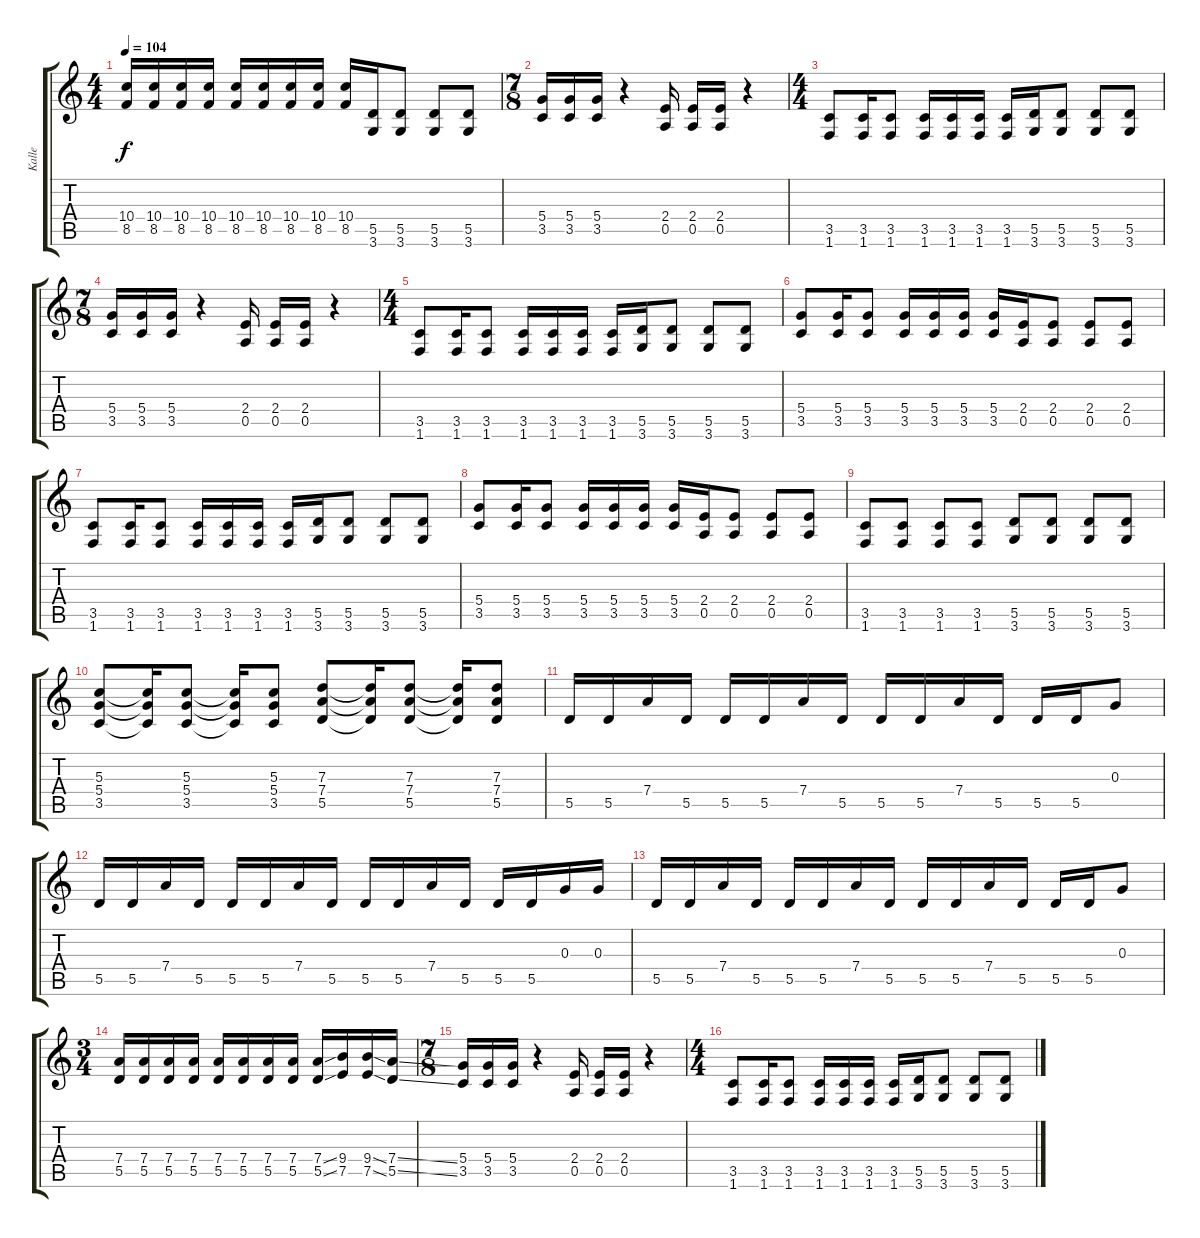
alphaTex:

\track ("Kalle" "Kalle") {instrument distortionguitar}
\staff {score tabs}
\tuning (E4 B3 G3 D3 A2 E2) {hide}
\ts (4 4)
\tempo 104
\clef g2
\ks c
(10.4 8.5).16{dy f} (10.4 8.5).16 (10.4 8.5).16 (10.4 8.5).16 (10.4 8.5).16 (10.4 8.5).16 (10.4 8.5).16 (10.4 8.5).16 (10.4 8.5).16 (5.5 3.6).16 (5.5 3.6).8 (5.5 3.6).8 (5.5 3.6).8 |
\ts (7 8)
(5.4 3.5).16 (5.4 3.5).16 (5.4 3.5).16 r.4 (2.4 0.5).16 (2.4 0.5).16 (2.4 0.5).16 r.4 |
\ts (4 4)
(3.5 1.6).8 (3.5 1.6).16 (3.5 1.6).8 (3.5 1.6).16 (3.5 1.6).16 (3.5 1.6).16 (3.5 1.6).16 (5.5 3.6).16 (5.5 3.6).8 (5.5 3.6).8 (5.5 3.6).8 |
\ts (7 8)
(5.4 3.5).16 (5.4 3.5).16 (5.4 3.5).16 r.4 (2.4 0.5).16 (2.4 0.5).16 (2.4 0.5).16 r.4 |
\ts (4 4)
(3.5 1.6).8 (3.5 1.6).16 (3.5 1.6).8 (3.5 1.6).16 (3.5 1.6).16 (3.5 1.6).16 (3.5 1.6).16 (5.5 3.6).16 (5.5 3.6).8 (5.5 3.6).8 (5.5 3.6).8 |
(5.4 3.5).8 (5.4 3.5).16 (5.4 3.5).8 (5.4 3.5).16 (5.4 3.5).16 (5.4 3.5).16 (5.4 3.5).16 (2.4 0.5).16 (2.4 0.5).8 (2.4 0.5).8 (2.4 0.5).8 |
(3.5 1.6).8 (3.5 1.6).16 (3.5 1.6).8 (3.5 1.6).16 (3.5 1.6).16 (3.5 1.6).16 (3.5 1.6).16 (5.5 3.6).16 (5.5 3.6).8 (5.5 3.6).8 (5.5 3.6).8 |
(5.4 3.5).8 (5.4 3.5).16 (5.4 3.5).8 (5.4 3.5).16 (5.4 3.5).16 (5.4 3.5).16 (5.4 3.5).16 (2.4 0.5).16 (2.4 0.5).8 (2.4 0.5).8 (2.4 0.5).8 |
(3.5 1.6).8 (3.5 1.6).8 (3.5 1.6).8 (3.5 1.6).8 (5.5 3.6).8 (5.5 3.6).8 (5.5 3.6).8 (5.5 3.6).8 |
(5.3 5.4 3.5).8 (5.3{t} 5.4{t} 3.5{t}).16 (5.3 5.4 3.5).8 (5.3{t} 5.4{t} 3.5{t}).16 (5.3 5.4 3.5).8 (7.3 7.4 5.5).8 (7.3{t} 7.4{t} 5.5{t}).16 (7.3 7.4 5.5).8 (7.3{t} 7.4{t} 5.5{t}).16 (7.3 7.4 5.5).8 |
5.5.16 5.5.16 7.4.16 5.5.16 5.5.16 5.5.16 7.4.16 5.5.16 5.5.16 5.5.16 7.4.16 5.5.16 5.5.16 5.5.16 0.3.8 |
5.5.16 5.5.16 7.4.16 5.5.16 5.5.16 5.5.16 7.4.16 5.5.16 5.5.16 5.5.16 7.4.16 5.5.16 5.5.16 5.5.16 0.3.16 0.3.16 |
5.5.16 5.5.16 7.4.16 5.5.16 5.5.16 5.5.16 7.4.16 5.5.16 5.5.16 5.5.16 7.4.16 5.5.16 5.5.16 5.5.16 0.3.8 |
\ts (3 4)
(7.4 5.5).16 (7.4 5.5).16 (7.4 5.5).16 (7.4 5.5).16 (7.4 5.5).16 (7.4 5.5).16 (7.4 5.5).16 (7.4 5.5).16 (7.4{ss} 5.5{ss}).16 (9.4 7.5).16 (9.4{ss} 7.5{ss}).16 (7.4{ss} 5.5{ss}).16 |
\ts (7 8)
(5.4 3.5).16 (5.4 3.5).16 (5.4 3.5).16 r.4 (2.4 0.5).16 (2.4 0.5).16 (2.4 0.5).16 r.4 |
\ts (4 4)
(3.5 1.6).8 (3.5 1.6).16 (3.5 1.6).8 (3.5 1.6).16 (3.5 1.6).16 (3.5 1.6).16 (3.5 1.6).16 (5.5 3.6).16 (5.5 3.6).8 (5.5 3.6).8 (5.5 3.6).8
